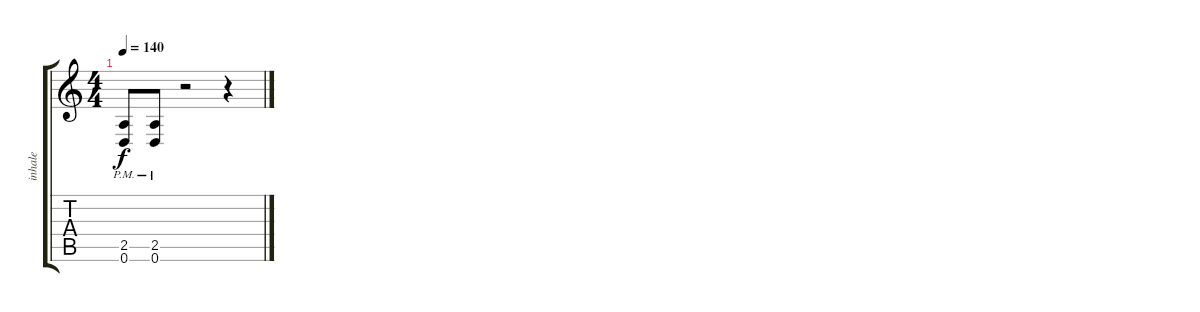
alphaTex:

\track ("inhale" "inhale") {instrument distortionguitar}
\staff {score tabs}
\tuning (D4 A3 F3 C3 G2 D2) {hide}
\ts (4 4)
\tempo 140
\clef g2
\ks c
(2.5{pm} 0.6{pm}).8{dy f} (2.5{pm} 0.6{pm}).8 r.2 r.4
